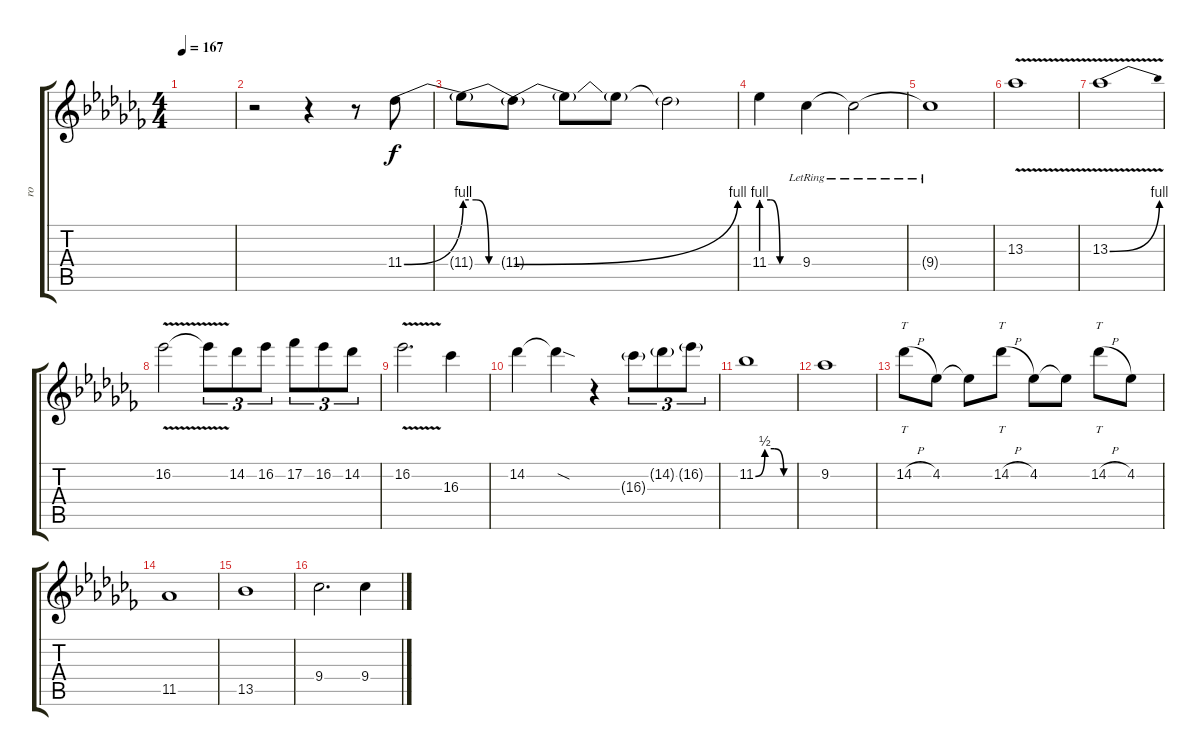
\track ("ro" "ro") {instrument distortionguitar}
\staff {score tabs}
\tuning (E4 B3 G3 D3 A2 E2) {hide}
\ts (4 4)
\tempo 167
\clef g2
\ks abminor
|
r.2{balance 8} r.4 r.8 11.4{be (bend 0 0 60 4)}.8 |
11.4{be (custom 0 4 15 4 30 0 60 0) t}.8 11.4{be (bend 0 0 60 4) t}.8 11.4{t}.8 11.4{t}.8 11.4{t}.2 |
11.4{be (custom 0 4 15 4 30 0 60 0)}.4 9.4{lr}.4 9.4{lr t}.2 |
9.4{lr t}.1 |
13.3{v}.1{volume 14} |
13.3{be (bend 0 0 60 4) v}.1 |
16.2{v}.2 16.2{v t}.8{tu (3 2)} 14.2.8{tu (3 2)} 16.2.8{tu (3 2)} 17.2.8{tu (3 2)} 16.2.8{tu (3 2)} 14.2.8{tu (3 2)} |
16.2{v}.2{d} 16.3.4 |
14.2.4 14.2{sod t}.4 r.4 16.3{g}.8{tu (3 2)} 14.2{g}.8{tu (3 2)} 16.2{g}.8{tu (3 2)} |
11.2{be (custom 0 0 15 2 30 2 45 0 60 0)}.1 |
9.2.1 |
14.2{h}.8{tt} 4.2.8 4.2{t}.8 14.2{h}.8{tt} 4.2.8 4.2{t}.8 14.2{h}.8{tt} 4.2.8 |
11.5.1 |
13.5.1 |
9.4.2{d} 9.4.4
